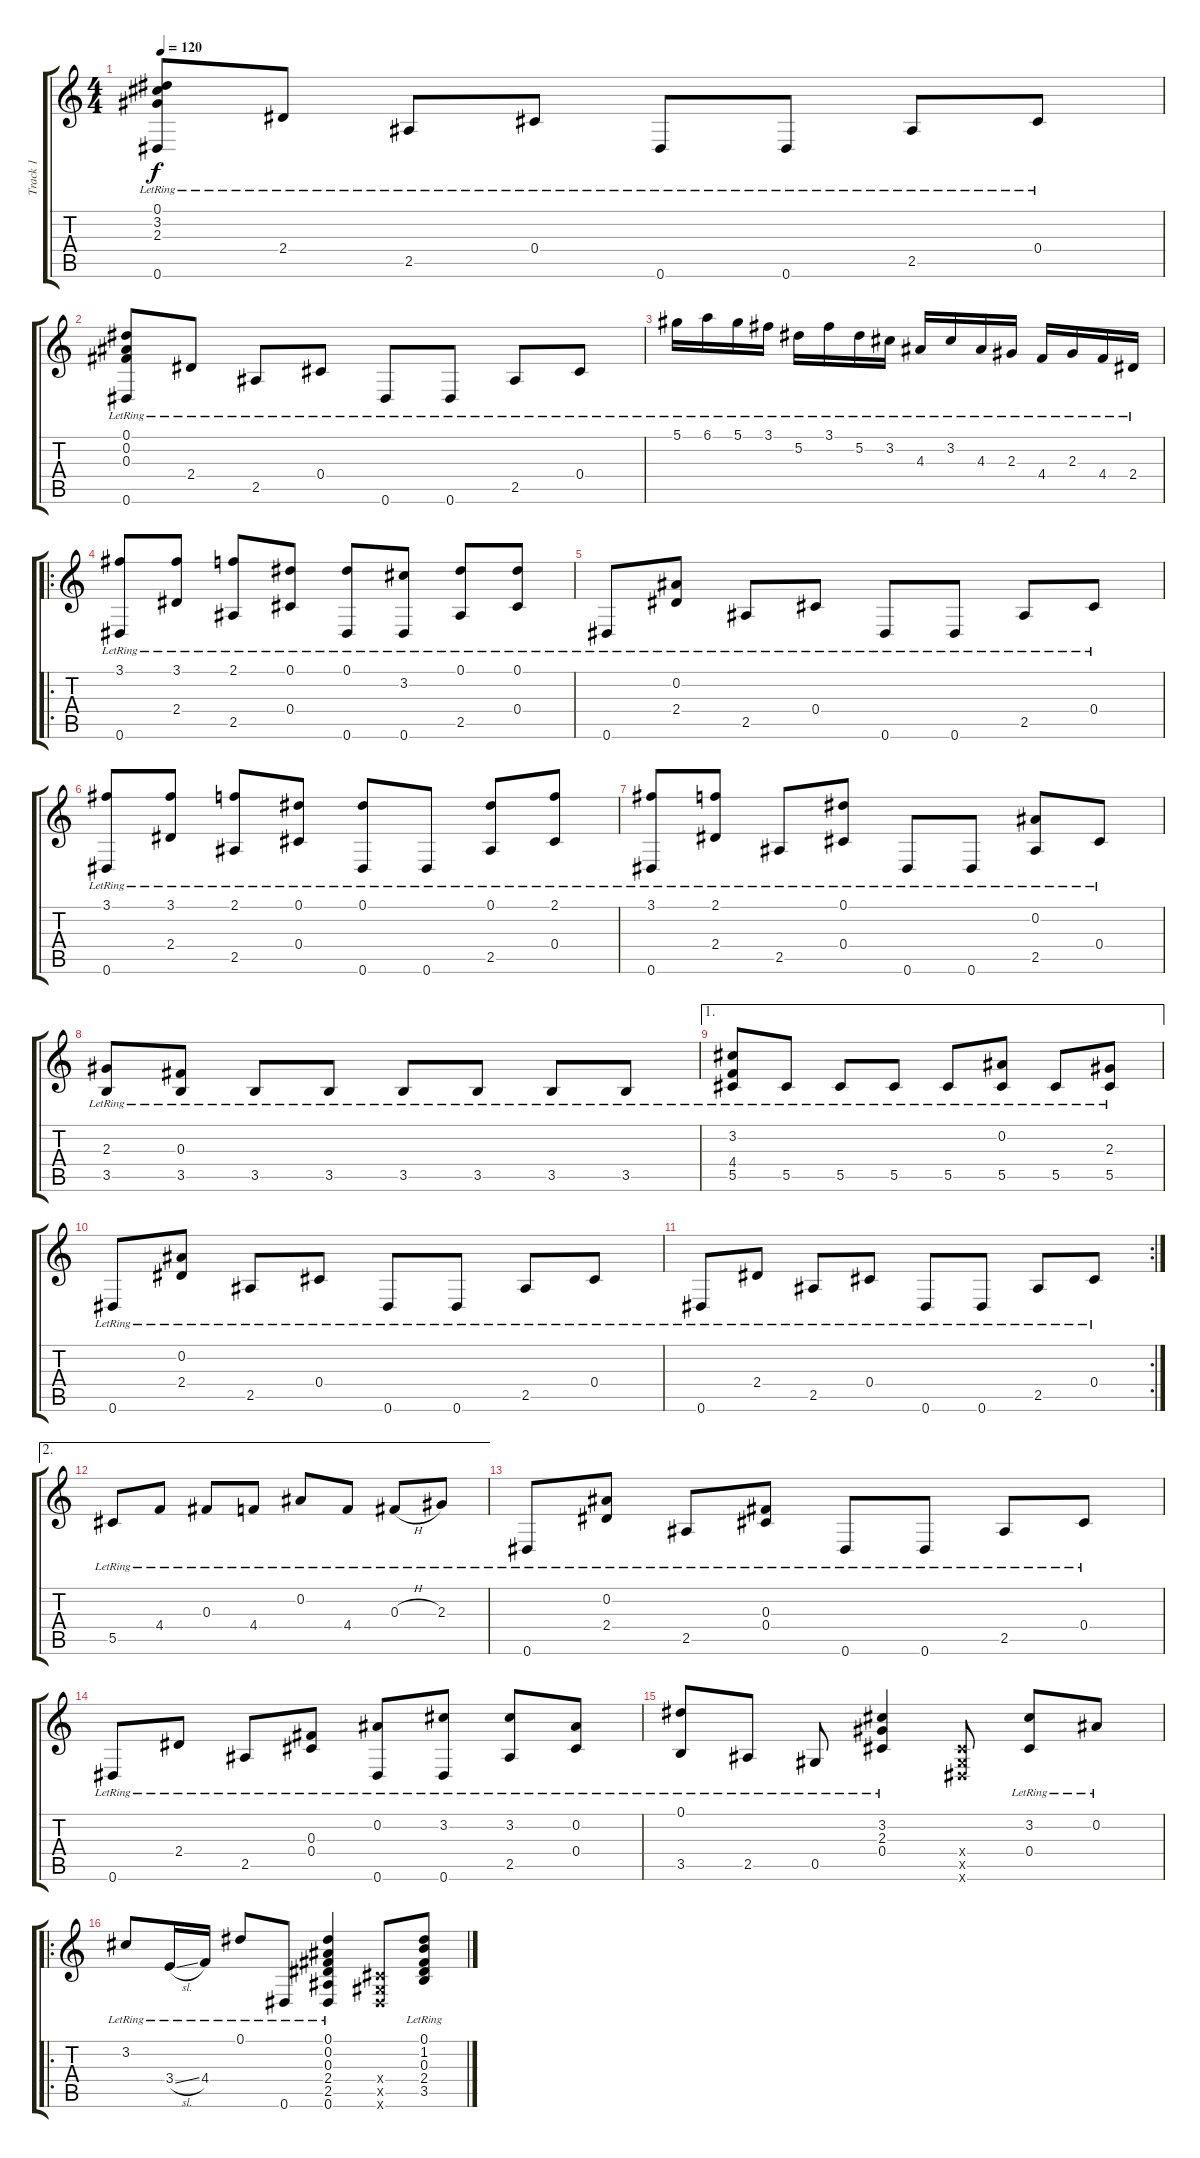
\track ("Track 1" "Track 1") {instrument acousticguitarsteel}
\staff {score tabs}
\tuning (Eb4 Bb3 Gb3 Db3 Ab2 Eb2) {hide}
\ts (4 4)
\tempo 120
\clef g2
\ks c
(0.1{lr} 3.2{lr} 2.3{lr} 0.6{lr}).8{dy f} 2.4{lr}.8 2.5{lr}.8 0.4{lr}.8 0.6{lr}.8 0.6{lr}.8 2.5{lr}.8 0.4{lr}.8 |
(0.1{lr} 0.2{lr} 0.3{lr} 0.6{lr}).8 2.4{lr}.8 2.5{lr}.8 0.4{lr}.8 0.6{lr}.8 0.6{lr}.8 2.5{lr}.8 0.4{lr}.8 |
5.1{lr}.16 6.1{lr}.16 5.1{lr}.16 3.1{lr}.16 5.2{lr}.16 3.1{lr}.16 5.2{lr}.16 3.2{lr}.16 4.3{lr}.16 3.2{lr}.16 4.3{lr}.16 2.3{lr}.16 4.4{lr}.16 2.3{lr}.16 4.4{lr}.16 2.4{lr}.16 |
\ro
(3.1{lr} 0.6{lr}).8 (3.1{lr} 2.4{lr}).8 (2.1{lr} 2.5{lr}).8 (0.1{lr} 0.4{lr}).8 (0.1{lr} 0.6{lr}).8 (3.2{lr} 0.6{lr}).8 (0.1{lr} 2.5{lr}).8 (0.1{lr} 0.4{lr}).8 |
0.6{lr}.8 (0.2{lr} 2.4{lr}).8 2.5{lr}.8 0.4{lr}.8 0.6{lr}.8 0.6{lr}.8 2.5{lr}.8 0.4{lr}.8 |
(3.1{lr} 0.6{lr}).8 (3.1{lr} 2.4{lr}).8 (2.1{lr} 2.5{lr}).8 (0.1{lr} 0.4{lr}).8 (0.1{lr} 0.6{lr}).8 0.6{lr}.8 (0.1{lr} 2.5{lr}).8 (2.1{lr} 0.4{lr}).8 |
(3.1{lr} 0.6{lr}).8 (2.1{lr} 2.4{lr}).8 2.5{lr}.8 (0.1{lr} 0.4{lr}).8 0.6{lr}.8 0.6{lr}.8 (0.2{lr} 2.5{lr}).8 0.4{lr}.8 |
(2.3{lr} 3.5{lr}).8 (0.3{lr} 3.5{lr}).8 3.5{lr}.8 3.5{lr}.8 3.5{lr}.8 3.5{lr}.8 3.5{lr}.8 3.5{lr}.8 |
\ae 1
(3.2{lr} 4.4{lr} 5.5{lr}).8 5.5{lr}.8 5.5{lr}.8 5.5{lr}.8 5.5{lr}.8 (0.2{lr} 5.5{lr}).8 5.5{lr}.8 (2.3{lr} 5.5{lr}).8 |
0.6{lr}.8 (0.2{lr} 2.4{lr}).8 2.5{lr}.8 0.4{lr}.8 0.6{lr}.8 0.6{lr}.8 2.5{lr}.8 0.4{lr}.8 |
\rc 2
0.6{lr}.8 2.4{lr}.8 2.5{lr}.8 0.4{lr}.8 0.6{lr}.8 0.6{lr}.8 2.5{lr}.8 0.4{lr}.8 |
\ae 2
5.5{lr}.8 4.4{lr}.8 0.3{lr}.8 4.4{lr}.8 0.2{lr}.8 4.4{lr}.8 0.3{h lr}.8 2.3{lr}.8 |
0.6{lr}.8 (0.2{lr} 2.4{lr}).8 2.5{lr}.8 (0.3{lr} 0.4{lr}).8 0.6{lr}.8 0.6{lr}.8 2.5{lr}.8 0.4{lr}.8 |
0.6{lr}.8 2.4{lr}.8 2.5{lr}.8 (0.3{lr} 0.4{lr}).8 (0.2{lr} 0.6{lr}).8 (3.2{lr} 0.6{lr}).8 (3.2{lr} 2.5{lr}).8 (0.2{lr} 0.4{lr}).8 |
(0.1{lr} 3.5{lr}).8 2.5{lr}.8 0.5{lr}.8 (3.2{lr} 2.3{lr} 0.4{lr}).4 (0.4{x} 0.5{x} 0.6{x}).8 (3.2{lr} 0.4{lr}).8 0.2{lr}.8 |
\ro
3.2{lr}.8 3.4{sl lr}.16 4.4{lr}.16 0.1{lr}.8 0.6{lr}.8 (0.1{lr} 0.2{lr} 0.3{lr} 2.4{lr} 2.5{lr} 0.6{lr}).4 (0.4{x} 0.5{x} 0.6{x}).8 (0.1{lr} 1.2{lr} 0.3{lr} 2.4{lr} 3.5{lr}).8
